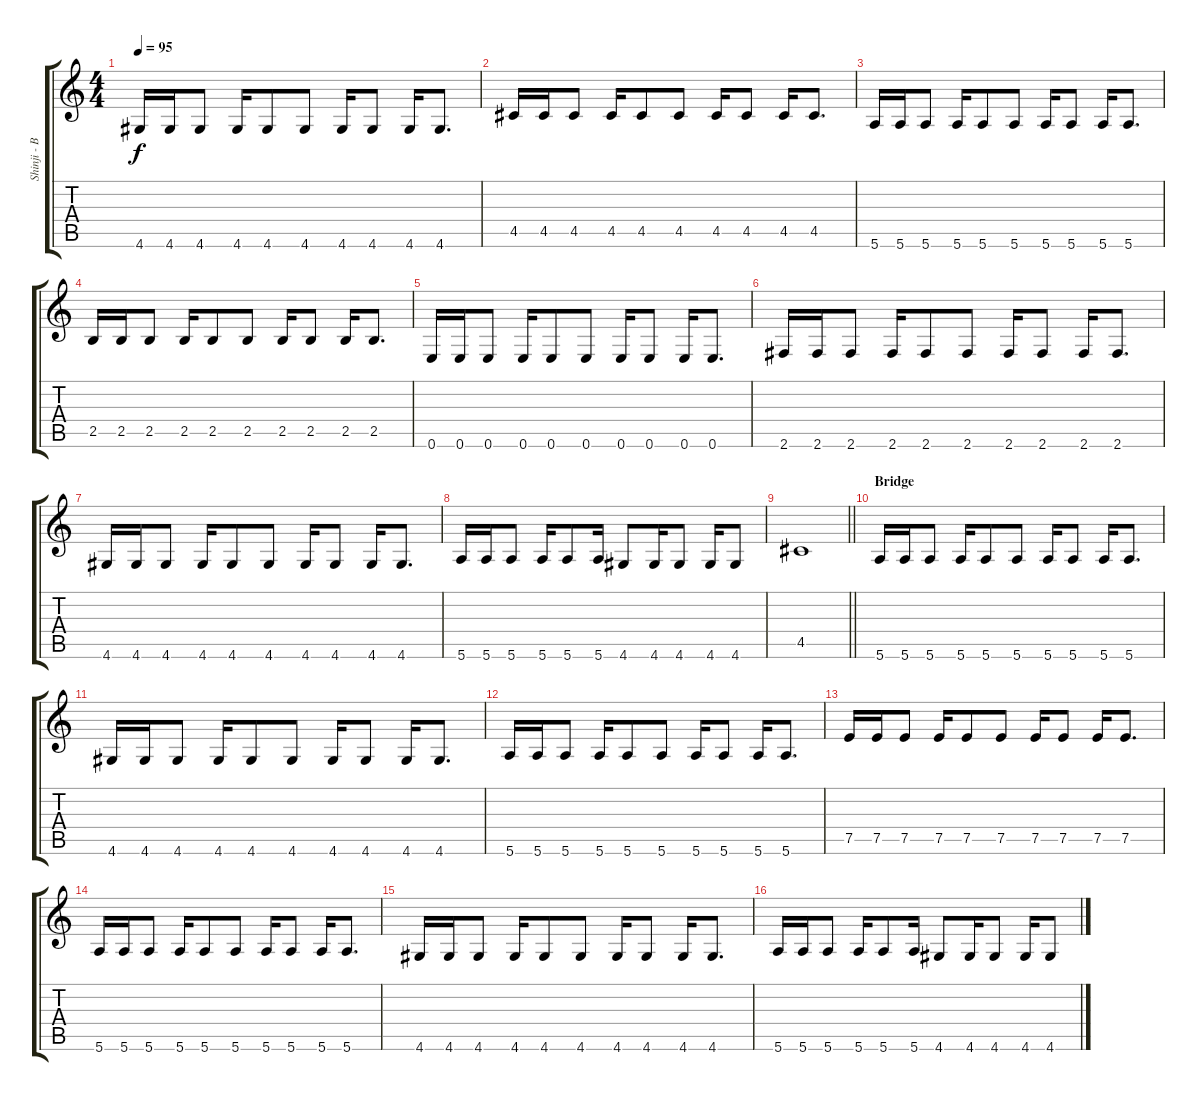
\track ("Shinji - BG muted" "Shinji - B") {instrument electricguitarmuted}
\staff {score tabs}
\tuning (E4 B3 G3 D3 A2 E2) {hide}
\ts (4 4)
\tempo 95
\clef g2
\ks c
4.6.16{dy f} 4.6.16 4.6.8 4.6.16 4.6.8 4.6.8 4.6.16 4.6.8 4.6.16 4.6.8{d} |
4.5.16 4.5.16 4.5.8 4.5.16 4.5.8 4.5.8 4.5.16 4.5.8 4.5.16 4.5.8{d} |
5.6.16 5.6.16 5.6.8 5.6.16 5.6.8 5.6.8 5.6.16 5.6.8 5.6.16 5.6.8{d} |
2.5.16 2.5.16 2.5.8 2.5.16 2.5.8 2.5.8 2.5.16 2.5.8 2.5.16 2.5.8{d} |
0.6.16 0.6.16 0.6.8 0.6.16 0.6.8 0.6.8 0.6.16 0.6.8 0.6.16 0.6.8{d} |
2.6.16 2.6.16 2.6.8 2.6.16 2.6.8 2.6.8 2.6.16 2.6.8 2.6.16 2.6.8{d} |
4.6.16 4.6.16 4.6.8 4.6.16 4.6.8 4.6.8 4.6.16 4.6.8 4.6.16 4.6.8{d} |
5.6.16 5.6.16 5.6.8 5.6.16 5.6.8 5.6.16 4.6.8 4.6.16 4.6.8 4.6.16 4.6.8 |
\barLineRight lightlight
4.5.1 |
\section ("" "Bridge")
5.6.16 5.6.16 5.6.8 5.6.16 5.6.8 5.6.8 5.6.16 5.6.8 5.6.16 5.6.8{d} |
4.6.16 4.6.16 4.6.8 4.6.16 4.6.8 4.6.8 4.6.16 4.6.8 4.6.16 4.6.8{d} |
5.6.16 5.6.16 5.6.8 5.6.16 5.6.8 5.6.8 5.6.16 5.6.8 5.6.16 5.6.8{d} |
7.5.16 7.5.16 7.5.8 7.5.16 7.5.8 7.5.8 7.5.16 7.5.8 7.5.16 7.5.8{d} |
5.6.16 5.6.16 5.6.8 5.6.16 5.6.8 5.6.8 5.6.16 5.6.8 5.6.16 5.6.8{d} |
4.6.16 4.6.16 4.6.8 4.6.16 4.6.8 4.6.8 4.6.16 4.6.8 4.6.16 4.6.8{d} |
5.6.16 5.6.16 5.6.8 5.6.16 5.6.8 5.6.16 4.6.8 4.6.16 4.6.8 4.6.16 4.6.8
